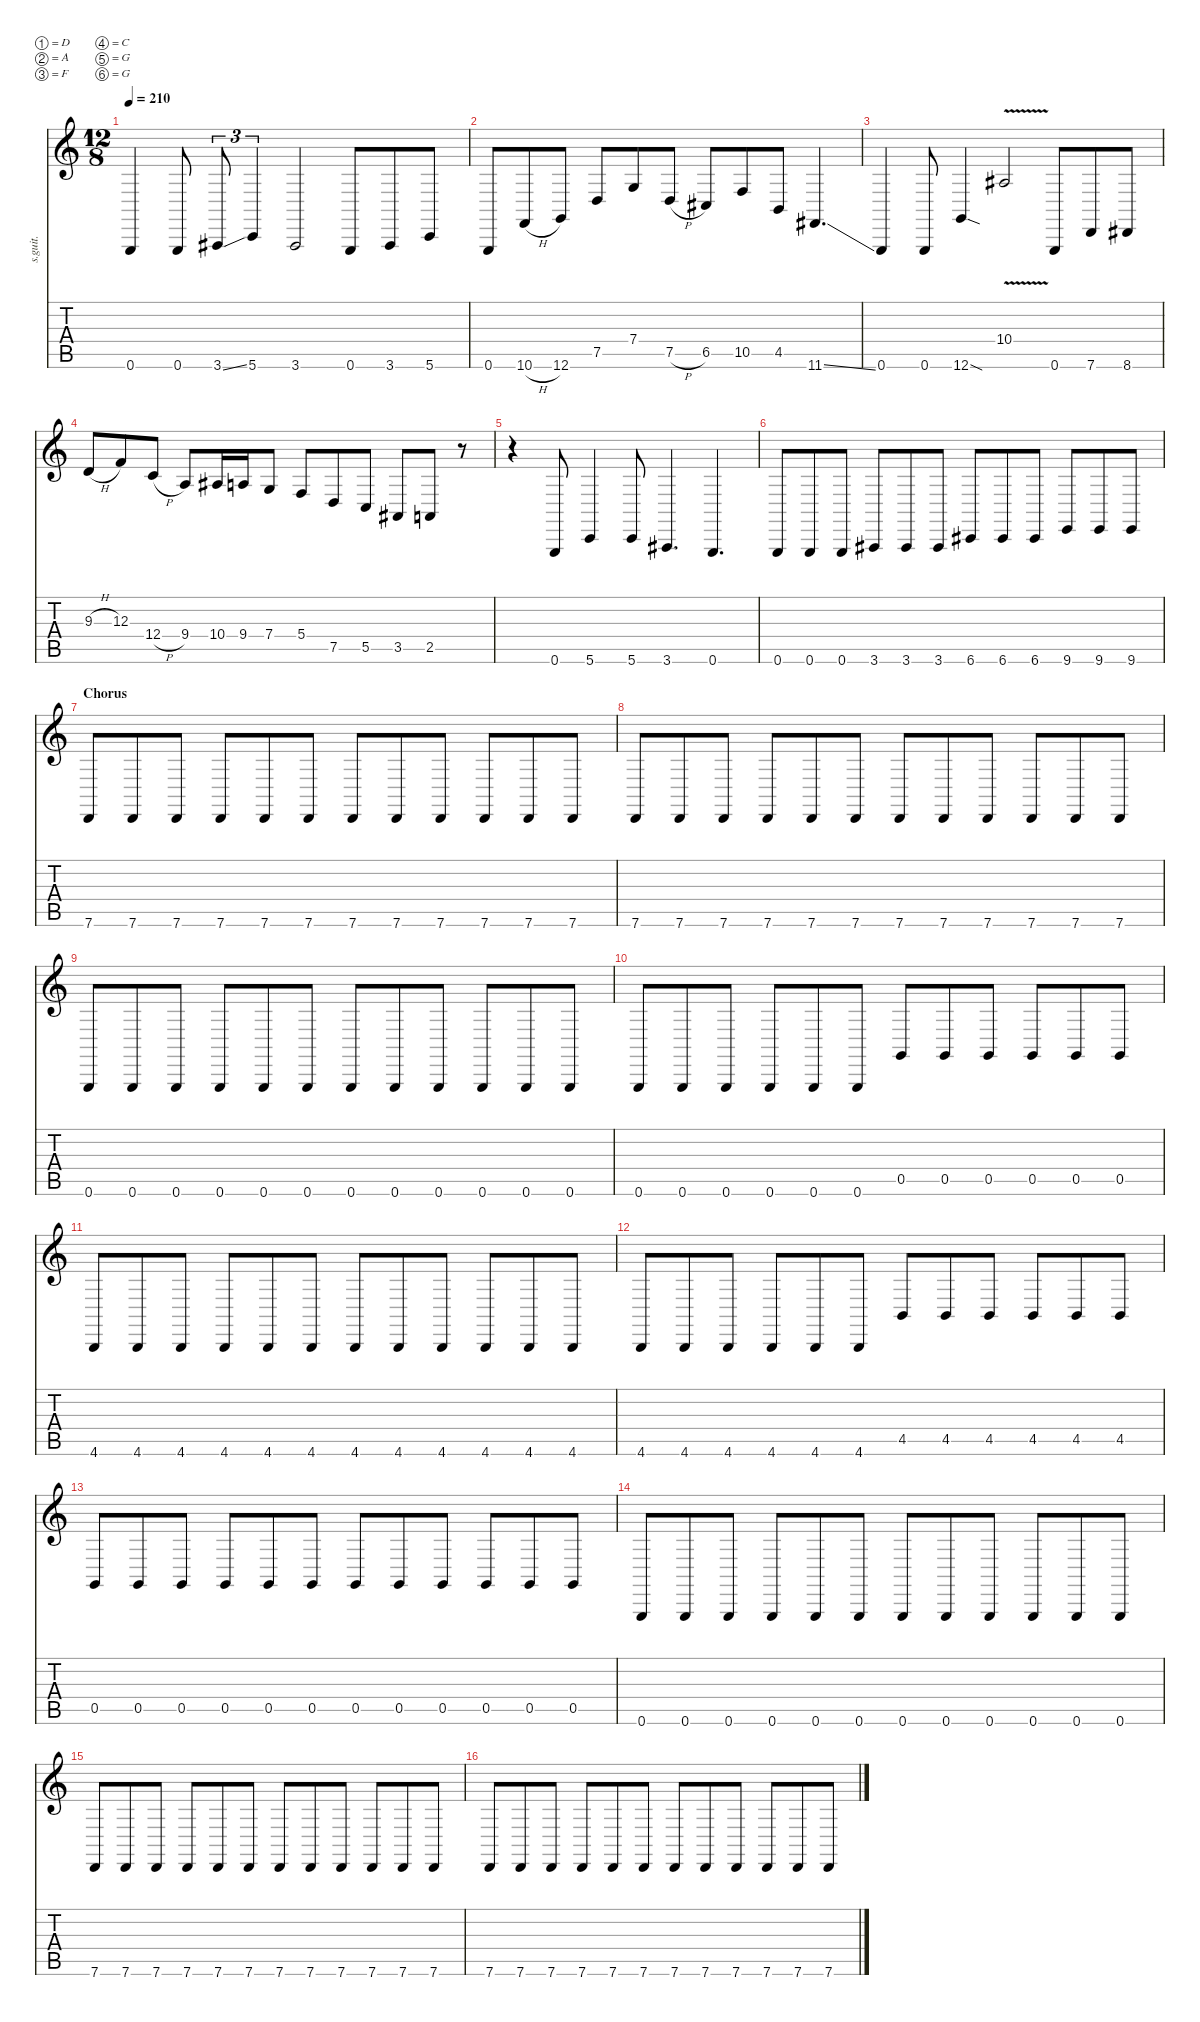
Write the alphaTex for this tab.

\defaultSystemsLayout 4
\hideDynamics
\bracketExtendMode nobrackets
\track ("Bass" "s.guit.") {instrument electricbasspick}
\staff {score tabs}
\tuning (D3 A2 F2 C2 G1 G0)
\ts (12 8)
\tempo 210
\clef g2
\ks c
0.6.4{lyrics (0 "") lyrics (1 "") lyrics (2 "") lyrics (3 "") lyrics (4 "") dy f} 0.6.8{lyrics (0 "") lyrics (1 "") lyrics (2 "") lyrics (3 "") lyrics (4 "")} 3.6{ss acc #}.8{tu (3 2) lyrics (0 "") lyrics (1 "") lyrics (2 "") lyrics (3 "") lyrics (4 "") dy mp} 5.6.4{tu (3 2) lyrics (0 "") lyrics (1 "") lyrics (2 "") lyrics (3 "") lyrics (4 "") dy f} 3.6{acc #}.2{lyrics (0 "") lyrics (1 "") lyrics (2 "") lyrics (3 "") lyrics (4 "")} 0.6.8{lyrics (0 "") lyrics (1 "") lyrics (2 "") lyrics (3 "") lyrics (4 "")} 3.6{acc #}.8{lyrics (0 "") lyrics (1 "") lyrics (2 "") lyrics (3 "") lyrics (4 "")} 5.6.8{lyrics (0 "") lyrics (1 "") lyrics (2 "") lyrics (3 "") lyrics (4 "")} |
0.6.8{lyrics (0 "") lyrics (1 "") lyrics (2 "") lyrics (3 "") lyrics (4 "")} 10.6{h}.8{lyrics (0 "") lyrics (1 "") lyrics (2 "") lyrics (3 "") lyrics (4 "")} 12.6.8{lyrics (0 "") lyrics (1 "") lyrics (2 "") lyrics (3 "") lyrics (4 "")} 7.5.8{lyrics (0 "") lyrics (1 "") lyrics (2 "") lyrics (3 "") lyrics (4 "")} 7.4.8{lyrics (0 "") lyrics (1 "") lyrics (2 "") lyrics (3 "") lyrics (4 "")} 7.5{h}.8{lyrics (0 "") lyrics (1 "") lyrics (2 "") lyrics (3 "") lyrics (4 "")} 6.5{acc #}.8{lyrics (0 "") lyrics (1 "") lyrics (2 "") lyrics (3 "") lyrics (4 "")} 10.5.8{lyrics (0 "") lyrics (1 "") lyrics (2 "") lyrics (3 "") lyrics (4 "")} 4.5.8{lyrics (0 "") lyrics (1 "") lyrics (2 "") lyrics (3 "") lyrics (4 "")} 11.6{ss acc #}.4{d lyrics (0 "") lyrics (1 "") lyrics (2 "") lyrics (3 "") lyrics (4 "")} |
0.6.4{lyrics (0 "") lyrics (1 "") lyrics (2 "") lyrics (3 "") lyrics (4 "")} 0.6.8{lyrics (0 "") lyrics (1 "") lyrics (2 "") lyrics (3 "") lyrics (4 "")} 12.6{sod}.4{lyrics (0 "") lyrics (1 "") lyrics (2 "") lyrics (3 "") lyrics (4 "")} 10.4{v acc #}.2{lyrics (0 "") lyrics (1 "") lyrics (2 "") lyrics (3 "") lyrics (4 "")} 0.6.8{lyrics (0 "") lyrics (1 "") lyrics (2 "") lyrics (3 "") lyrics (4 "")} 7.6.8{lyrics (0 "") lyrics (1 "") lyrics (2 "") lyrics (3 "") lyrics (4 "")} 8.6{acc #}.8{lyrics (0 "") lyrics (1 "") lyrics (2 "") lyrics (3 "") lyrics (4 "")} |
9.3{h}.8{lyrics (0 "") lyrics (1 "") lyrics (2 "") lyrics (3 "") lyrics (4 "")} 12.3.8{lyrics (0 "") lyrics (1 "") lyrics (2 "") lyrics (3 "") lyrics (4 "")} 12.4{h}.8{lyrics (0 "") lyrics (1 "") lyrics (2 "") lyrics (3 "") lyrics (4 "")} 9.4.8{lyrics (0 "") lyrics (1 "") lyrics (2 "") lyrics (3 "") lyrics (4 "")} 10.4{acc #}.16{lyrics (0 "") lyrics (1 "") lyrics (2 "") lyrics (3 "") lyrics (4 "")} 9.4.16{lyrics (0 "") lyrics (1 "") lyrics (2 "") lyrics (3 "") lyrics (4 "")} 7.4.8{lyrics (0 "") lyrics (1 "") lyrics (2 "") lyrics (3 "") lyrics (4 "")} 5.4.8{lyrics (0 "") lyrics (1 "") lyrics (2 "") lyrics (3 "") lyrics (4 "")} 7.5.8{lyrics (0 "") lyrics (1 "") lyrics (2 "") lyrics (3 "") lyrics (4 "")} 5.5.8{lyrics (0 "") lyrics (1 "") lyrics (2 "") lyrics (3 "") lyrics (4 "")} 3.5{acc #}.8{lyrics (0 "") lyrics (1 "") lyrics (2 "") lyrics (3 "") lyrics (4 "")} 2.5.8{lyrics (0 "") lyrics (1 "") lyrics (2 "") lyrics (3 "") lyrics (4 "")} r.8 |
r.4 0.6.8{lyrics (0 "") lyrics (1 "") lyrics (2 "") lyrics (3 "") lyrics (4 "")} 5.6.4{lyrics (0 "") lyrics (1 "") lyrics (2 "") lyrics (3 "") lyrics (4 "")} 5.6.8{lyrics (0 "") lyrics (1 "") lyrics (2 "") lyrics (3 "") lyrics (4 "")} 3.6{acc #}.4{d lyrics (0 "") lyrics (1 "") lyrics (2 "") lyrics (3 "") lyrics (4 "")} 0.6.4{d lyrics (0 "") lyrics (1 "") lyrics (2 "") lyrics (3 "") lyrics (4 "")} |
0.6.8{lyrics (0 "") lyrics (1 "") lyrics (2 "") lyrics (3 "") lyrics (4 "")} 0.6.8{lyrics (0 "") lyrics (1 "") lyrics (2 "") lyrics (3 "") lyrics (4 "")} 0.6.8{lyrics (0 "") lyrics (1 "") lyrics (2 "") lyrics (3 "") lyrics (4 "")} 3.6{acc #}.8{lyrics (0 "") lyrics (1 "") lyrics (2 "") lyrics (3 "") lyrics (4 "")} 3.6{acc #}.8{lyrics (0 "") lyrics (1 "") lyrics (2 "") lyrics (3 "") lyrics (4 "")} 3.6{acc #}.8{lyrics (0 "") lyrics (1 "") lyrics (2 "") lyrics (3 "") lyrics (4 "")} 6.6{acc #}.8{lyrics (0 "") lyrics (1 "") lyrics (2 "") lyrics (3 "") lyrics (4 "")} 6.6{acc #}.8{lyrics (0 "") lyrics (1 "") lyrics (2 "") lyrics (3 "") lyrics (4 "")} 6.6{acc #}.8{lyrics (0 "") lyrics (1 "") lyrics (2 "") lyrics (3 "") lyrics (4 "")} 9.6.8{lyrics (0 "") lyrics (1 "") lyrics (2 "") lyrics (3 "") lyrics (4 "")} 9.6.8{lyrics (0 "") lyrics (1 "") lyrics (2 "") lyrics (3 "") lyrics (4 "")} 9.6.8{lyrics (0 "") lyrics (1 "") lyrics (2 "") lyrics (3 "") lyrics (4 "")} |
\section ("" "Chorus")
7.6.8{lyrics (0 "") lyrics (1 "") lyrics (2 "") lyrics (3 "") lyrics (4 "")} 7.6.8{lyrics (0 "") lyrics (1 "") lyrics (2 "") lyrics (3 "") lyrics (4 "")} 7.6.8{lyrics (0 "") lyrics (1 "") lyrics (2 "") lyrics (3 "") lyrics (4 "")} 7.6.8{lyrics (0 "") lyrics (1 "") lyrics (2 "") lyrics (3 "") lyrics (4 "")} 7.6.8{lyrics (0 "") lyrics (1 "") lyrics (2 "") lyrics (3 "") lyrics (4 "")} 7.6.8{lyrics (0 "") lyrics (1 "") lyrics (2 "") lyrics (3 "") lyrics (4 "")} 7.6.8{lyrics (0 "") lyrics (1 "") lyrics (2 "") lyrics (3 "") lyrics (4 "")} 7.6.8{lyrics (0 "") lyrics (1 "") lyrics (2 "") lyrics (3 "") lyrics (4 "")} 7.6.8{lyrics (0 "") lyrics (1 "") lyrics (2 "") lyrics (3 "") lyrics (4 "")} 7.6.8{lyrics (0 "") lyrics (1 "") lyrics (2 "") lyrics (3 "") lyrics (4 "")} 7.6.8{lyrics (0 "") lyrics (1 "") lyrics (2 "") lyrics (3 "") lyrics (4 "")} 7.6.8{lyrics (0 "") lyrics (1 "") lyrics (2 "") lyrics (3 "") lyrics (4 "")} |
7.6.8{lyrics (0 "") lyrics (1 "") lyrics (2 "") lyrics (3 "") lyrics (4 "")} 7.6.8{lyrics (0 "") lyrics (1 "") lyrics (2 "") lyrics (3 "") lyrics (4 "")} 7.6.8{lyrics (0 "") lyrics (1 "") lyrics (2 "") lyrics (3 "") lyrics (4 "")} 7.6.8{lyrics (0 "") lyrics (1 "") lyrics (2 "") lyrics (3 "") lyrics (4 "")} 7.6.8{lyrics (0 "") lyrics (1 "") lyrics (2 "") lyrics (3 "") lyrics (4 "")} 7.6.8{lyrics (0 "") lyrics (1 "") lyrics (2 "") lyrics (3 "") lyrics (4 "")} 7.6.8{lyrics (0 "") lyrics (1 "") lyrics (2 "") lyrics (3 "") lyrics (4 "")} 7.6.8{lyrics (0 "") lyrics (1 "") lyrics (2 "") lyrics (3 "") lyrics (4 "")} 7.6.8{lyrics (0 "") lyrics (1 "") lyrics (2 "") lyrics (3 "") lyrics (4 "")} 7.6.8{lyrics (0 "") lyrics (1 "") lyrics (2 "") lyrics (3 "") lyrics (4 "")} 7.6.8{lyrics (0 "") lyrics (1 "") lyrics (2 "") lyrics (3 "") lyrics (4 "")} 7.6.8{lyrics (0 "") lyrics (1 "") lyrics (2 "") lyrics (3 "") lyrics (4 "")} |
0.6.8{lyrics (0 "") lyrics (1 "") lyrics (2 "") lyrics (3 "") lyrics (4 "")} 0.6.8{lyrics (0 "") lyrics (1 "") lyrics (2 "") lyrics (3 "") lyrics (4 "")} 0.6.8{lyrics (0 "") lyrics (1 "") lyrics (2 "") lyrics (3 "") lyrics (4 "")} 0.6.8{lyrics (0 "") lyrics (1 "") lyrics (2 "") lyrics (3 "") lyrics (4 "")} 0.6.8{lyrics (0 "") lyrics (1 "") lyrics (2 "") lyrics (3 "") lyrics (4 "")} 0.6.8{lyrics (0 "") lyrics (1 "") lyrics (2 "") lyrics (3 "") lyrics (4 "")} 0.6.8{lyrics (0 "") lyrics (1 "") lyrics (2 "") lyrics (3 "") lyrics (4 "")} 0.6.8{lyrics (0 "") lyrics (1 "") lyrics (2 "") lyrics (3 "") lyrics (4 "")} 0.6.8{lyrics (0 "") lyrics (1 "") lyrics (2 "") lyrics (3 "") lyrics (4 "")} 0.6.8{lyrics (0 "") lyrics (1 "") lyrics (2 "") lyrics (3 "") lyrics (4 "")} 0.6.8{lyrics (0 "") lyrics (1 "") lyrics (2 "") lyrics (3 "") lyrics (4 "")} 0.6.8{lyrics (0 "") lyrics (1 "") lyrics (2 "") lyrics (3 "") lyrics (4 "")} |
0.6.8{lyrics (0 "") lyrics (1 "") lyrics (2 "") lyrics (3 "") lyrics (4 "")} 0.6.8{lyrics (0 "") lyrics (1 "") lyrics (2 "") lyrics (3 "") lyrics (4 "")} 0.6.8{lyrics (0 "") lyrics (1 "") lyrics (2 "") lyrics (3 "") lyrics (4 "")} 0.6.8{lyrics (0 "") lyrics (1 "") lyrics (2 "") lyrics (3 "") lyrics (4 "")} 0.6.8{lyrics (0 "") lyrics (1 "") lyrics (2 "") lyrics (3 "") lyrics (4 "")} 0.6.8{lyrics (0 "") lyrics (1 "") lyrics (2 "") lyrics (3 "") lyrics (4 "")} 0.5.8{lyrics (0 "") lyrics (1 "") lyrics (2 "") lyrics (3 "") lyrics (4 "")} 0.5.8{lyrics (0 "") lyrics (1 "") lyrics (2 "") lyrics (3 "") lyrics (4 "")} 0.5.8{lyrics (0 "") lyrics (1 "") lyrics (2 "") lyrics (3 "") lyrics (4 "")} 0.5.8{lyrics (0 "") lyrics (1 "") lyrics (2 "") lyrics (3 "") lyrics (4 "")} 0.5.8{lyrics (0 "") lyrics (1 "") lyrics (2 "") lyrics (3 "") lyrics (4 "")} 0.5.8{lyrics (0 "") lyrics (1 "") lyrics (2 "") lyrics (3 "") lyrics (4 "")} |
4.6.8{lyrics (0 "") lyrics (1 "") lyrics (2 "") lyrics (3 "") lyrics (4 "")} 4.6.8{lyrics (0 "") lyrics (1 "") lyrics (2 "") lyrics (3 "") lyrics (4 "")} 4.6.8{lyrics (0 "") lyrics (1 "") lyrics (2 "") lyrics (3 "") lyrics (4 "")} 4.6.8{lyrics (0 "") lyrics (1 "") lyrics (2 "") lyrics (3 "") lyrics (4 "")} 4.6.8{lyrics (0 "") lyrics (1 "") lyrics (2 "") lyrics (3 "") lyrics (4 "")} 4.6.8{lyrics (0 "") lyrics (1 "") lyrics (2 "") lyrics (3 "") lyrics (4 "")} 4.6.8{lyrics (0 "") lyrics (1 "") lyrics (2 "") lyrics (3 "") lyrics (4 "")} 4.6.8{lyrics (0 "") lyrics (1 "") lyrics (2 "") lyrics (3 "") lyrics (4 "")} 4.6.8{lyrics (0 "") lyrics (1 "") lyrics (2 "") lyrics (3 "") lyrics (4 "")} 4.6.8{lyrics (0 "") lyrics (1 "") lyrics (2 "") lyrics (3 "") lyrics (4 "")} 4.6.8{lyrics (0 "") lyrics (1 "") lyrics (2 "") lyrics (3 "") lyrics (4 "")} 4.6.8{lyrics (0 "") lyrics (1 "") lyrics (2 "") lyrics (3 "") lyrics (4 "")} |
4.6.8{lyrics (0 "") lyrics (1 "") lyrics (2 "") lyrics (3 "") lyrics (4 "")} 4.6.8{lyrics (0 "") lyrics (1 "") lyrics (2 "") lyrics (3 "") lyrics (4 "")} 4.6.8{lyrics (0 "") lyrics (1 "") lyrics (2 "") lyrics (3 "") lyrics (4 "")} 4.6.8{lyrics (0 "") lyrics (1 "") lyrics (2 "") lyrics (3 "") lyrics (4 "")} 4.6.8{lyrics (0 "") lyrics (1 "") lyrics (2 "") lyrics (3 "") lyrics (4 "")} 4.6.8{lyrics (0 "") lyrics (1 "") lyrics (2 "") lyrics (3 "") lyrics (4 "")} 4.5.8{lyrics (0 "") lyrics (1 "") lyrics (2 "") lyrics (3 "") lyrics (4 "")} 4.5.8{lyrics (0 "") lyrics (1 "") lyrics (2 "") lyrics (3 "") lyrics (4 "")} 4.5.8{lyrics (0 "") lyrics (1 "") lyrics (2 "") lyrics (3 "") lyrics (4 "")} 4.5.8{lyrics (0 "") lyrics (1 "") lyrics (2 "") lyrics (3 "") lyrics (4 "")} 4.5.8{lyrics (0 "") lyrics (1 "") lyrics (2 "") lyrics (3 "") lyrics (4 "")} 4.5.8{lyrics (0 "") lyrics (1 "") lyrics (2 "") lyrics (3 "") lyrics (4 "")} |
0.5.8{lyrics (0 "") lyrics (1 "") lyrics (2 "") lyrics (3 "") lyrics (4 "")} 0.5.8{lyrics (0 "") lyrics (1 "") lyrics (2 "") lyrics (3 "") lyrics (4 "")} 0.5.8{lyrics (0 "") lyrics (1 "") lyrics (2 "") lyrics (3 "") lyrics (4 "")} 0.5.8{lyrics (0 "") lyrics (1 "") lyrics (2 "") lyrics (3 "") lyrics (4 "")} 0.5.8{lyrics (0 "") lyrics (1 "") lyrics (2 "") lyrics (3 "") lyrics (4 "")} 0.5.8{lyrics (0 "") lyrics (1 "") lyrics (2 "") lyrics (3 "") lyrics (4 "")} 0.5.8{lyrics (0 "") lyrics (1 "") lyrics (2 "") lyrics (3 "") lyrics (4 "")} 0.5.8{lyrics (0 "") lyrics (1 "") lyrics (2 "") lyrics (3 "") lyrics (4 "")} 0.5.8{lyrics (0 "") lyrics (1 "") lyrics (2 "") lyrics (3 "") lyrics (4 "")} 0.5.8{lyrics (0 "") lyrics (1 "") lyrics (2 "") lyrics (3 "") lyrics (4 "")} 0.5.8{lyrics (0 "") lyrics (1 "") lyrics (2 "") lyrics (3 "") lyrics (4 "")} 0.5.8{lyrics (0 "") lyrics (1 "") lyrics (2 "") lyrics (3 "") lyrics (4 "")} |
0.6.8{lyrics (0 "") lyrics (1 "") lyrics (2 "") lyrics (3 "") lyrics (4 "")} 0.6.8{lyrics (0 "") lyrics (1 "") lyrics (2 "") lyrics (3 "") lyrics (4 "")} 0.6.8{lyrics (0 "") lyrics (1 "") lyrics (2 "") lyrics (3 "") lyrics (4 "")} 0.6.8{lyrics (0 "") lyrics (1 "") lyrics (2 "") lyrics (3 "") lyrics (4 "")} 0.6.8{lyrics (0 "") lyrics (1 "") lyrics (2 "") lyrics (3 "") lyrics (4 "")} 0.6.8{lyrics (0 "") lyrics (1 "") lyrics (2 "") lyrics (3 "") lyrics (4 "")} 0.6.8{lyrics (0 "") lyrics (1 "") lyrics (2 "") lyrics (3 "") lyrics (4 "")} 0.6.8{lyrics (0 "") lyrics (1 "") lyrics (2 "") lyrics (3 "") lyrics (4 "")} 0.6.8{lyrics (0 "") lyrics (1 "") lyrics (2 "") lyrics (3 "") lyrics (4 "")} 0.6.8{lyrics (0 "") lyrics (1 "") lyrics (2 "") lyrics (3 "") lyrics (4 "")} 0.6.8{lyrics (0 "") lyrics (1 "") lyrics (2 "") lyrics (3 "") lyrics (4 "")} 0.6.8{lyrics (0 "") lyrics (1 "") lyrics (2 "") lyrics (3 "") lyrics (4 "")} |
7.6.8{lyrics (0 "") lyrics (1 "") lyrics (2 "") lyrics (3 "") lyrics (4 "")} 7.6.8{lyrics (0 "") lyrics (1 "") lyrics (2 "") lyrics (3 "") lyrics (4 "")} 7.6.8{lyrics (0 "") lyrics (1 "") lyrics (2 "") lyrics (3 "") lyrics (4 "")} 7.6.8{lyrics (0 "") lyrics (1 "") lyrics (2 "") lyrics (3 "") lyrics (4 "")} 7.6.8{lyrics (0 "") lyrics (1 "") lyrics (2 "") lyrics (3 "") lyrics (4 "")} 7.6.8{lyrics (0 "") lyrics (1 "") lyrics (2 "") lyrics (3 "") lyrics (4 "")} 7.6.8{lyrics (0 "") lyrics (1 "") lyrics (2 "") lyrics (3 "") lyrics (4 "")} 7.6.8{lyrics (0 "") lyrics (1 "") lyrics (2 "") lyrics (3 "") lyrics (4 "")} 7.6.8{lyrics (0 "") lyrics (1 "") lyrics (2 "") lyrics (3 "") lyrics (4 "")} 7.6.8{lyrics (0 "") lyrics (1 "") lyrics (2 "") lyrics (3 "") lyrics (4 "")} 7.6.8{lyrics (0 "") lyrics (1 "") lyrics (2 "") lyrics (3 "") lyrics (4 "")} 7.6.8{lyrics (0 "") lyrics (1 "") lyrics (2 "") lyrics (3 "") lyrics (4 "")} |
7.6.8{lyrics (0 "") lyrics (1 "") lyrics (2 "") lyrics (3 "") lyrics (4 "")} 7.6.8{lyrics (0 "") lyrics (1 "") lyrics (2 "") lyrics (3 "") lyrics (4 "")} 7.6.8{lyrics (0 "") lyrics (1 "") lyrics (2 "") lyrics (3 "") lyrics (4 "")} 7.6.8{lyrics (0 "") lyrics (1 "") lyrics (2 "") lyrics (3 "") lyrics (4 "")} 7.6.8{lyrics (0 "") lyrics (1 "") lyrics (2 "") lyrics (3 "") lyrics (4 "")} 7.6.8{lyrics (0 "") lyrics (1 "") lyrics (2 "") lyrics (3 "") lyrics (4 "")} 7.6.8{lyrics (0 "") lyrics (1 "") lyrics (2 "") lyrics (3 "") lyrics (4 "")} 7.6.8{lyrics (0 "") lyrics (1 "") lyrics (2 "") lyrics (3 "") lyrics (4 "")} 7.6.8{lyrics (0 "") lyrics (1 "") lyrics (2 "") lyrics (3 "") lyrics (4 "")} 7.6.8{lyrics (0 "") lyrics (1 "") lyrics (2 "") lyrics (3 "") lyrics (4 "")} 7.6.8{lyrics (0 "") lyrics (1 "") lyrics (2 "") lyrics (3 "") lyrics (4 "")} 7.6.8{lyrics (0 "") lyrics (1 "") lyrics (2 "") lyrics (3 "") lyrics (4 "")}
